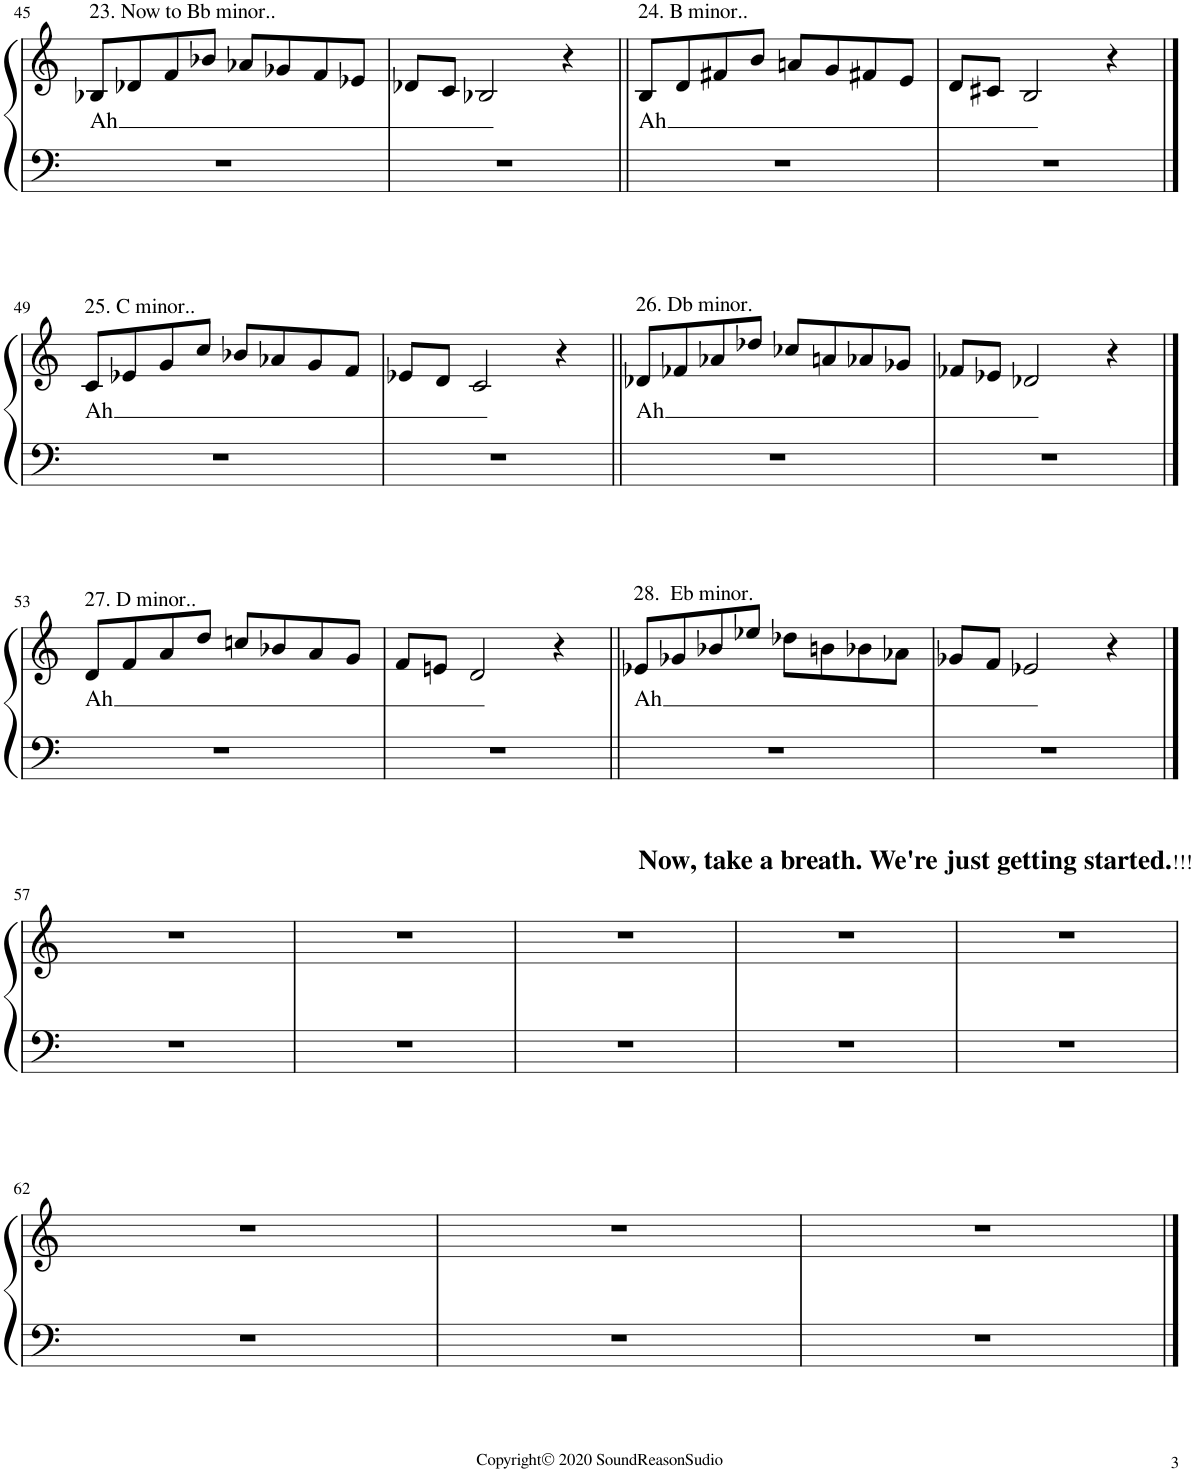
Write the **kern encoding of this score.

**kern	**kern	**text
*part1	*part1	*part1
*staff2	*staff1	*staff1
*I"Piano	*	*
*I'Pno.	*	*
!!LO:PB:g=z
*clefF4	*clefG2	*
*k[]	*k[]	*
*M4/4	*M4/4	*
=45	=45	=45
!	!LO:TX:a:t=23. Now to Bb minor..	!
!	!	!LO:LY:b
1r	8B-X/L	Ah
.	8d-X/	.
.	8f/	.
.	8b-X/J	.
.	8a-X/L	.
.	8g-X/	.
.	8f/	.
.	8e-X/J	.
=46	=46	=46
1r	8d-X/L	.
.	8c/J	.
.	2B-X/	.
.	4r	.
=47||	=47||	=47||
!	!LO:TX:a:t=24. B minor..	!
!	!	!LO:LY:b
1r	8B/L	Ah
.	8d/	.
.	8f#X/	.
.	8b/J	.
.	8an/L	.
.	8g/	.
.	8f#X/	.
.	8e/J	.
=48	=48	=48
1r	8d/L	.
.	8c#X/J	.
.	2B/	.
.	4r	.
!!LO:LB:g=z
==49	==49	==49
!	!LO:TX:a:t=25. C minor..	!
!	!	!LO:LY:b
1r	8c/L	Ah
.	8e-X/	.
.	8g/	.
.	8cc/J	.
.	8b-X/L	.
.	8a-X/	.
.	8g/	.
.	8f/J	.
=50	=50	=50
1r	8e-X/L	.
.	8d/J	.
.	2c/	.
.	4r	.
=51||	=51||	=51||
!	!LO:TX:a:t=26. Db minor.	!
!	!	!LO:LY:b
1r	8d-X/L	Ah
.	8f-X/	.
.	8a-X/	.
.	8dd-X/J	.
.	8cc-X/L	.
.	8an/	.
.	8a-X/	.
.	8g-X/J	.
=52	=52	=52
1r	8f-X/L	.
.	8e-X/J	.
.	2d-X/	.
.	4r	.
!!LO:LB:g=z
==53	==53	==53
!	!LO:TX:a:t=27. D minor..	!
!	!	!LO:LY:b
1r	8d/L	Ah
.	8f/	.
.	8a/	.
.	8dd/J	.
.	8ccn/L	.
.	8b-X/	.
.	8a/	.
.	8g/J	.
=54	=54	=54
1r	8f/L	.
.	8en/J	.
.	2d/	.
.	4r	.
=55||	=55||	=55||
!	!LO:TX:a:t=28.  Eb minor.	!
!	!	!LO:LY:b
1r	8e-X/L	Ah
.	8g-X/	.
.	8b-X/	.
.	8ee-X/J	.
.	8dd-X\L	.
.	8bn\	.
.	8b-X\	.
.	8a-X\J	.
=56	=56	=56
1r	8g-X/L	.
.	8f/J	.
.	2e-X/	.
.	4r	.
!!LO:LB:g=z
==57	==57	==57
1r	1r	.
=58	=58	=58
!	!LO:TX:a:B:t=Now, take a breath. We're just getting started.	!
!	!LO:TX:a:t=!!!	!
1r	1r	.
=59	=59	=59
1r	1r	.
=60	=60	=60
1r	1r	.
=61	=61	=61
1r	1r	.
!!LO:LB:g=z
=62	=62	=62
1r	1r	.
=63	=63	=63
1r	1r	.
=64	=64	=64
1r	1r	.
==	==	==
*-	*-	*-
